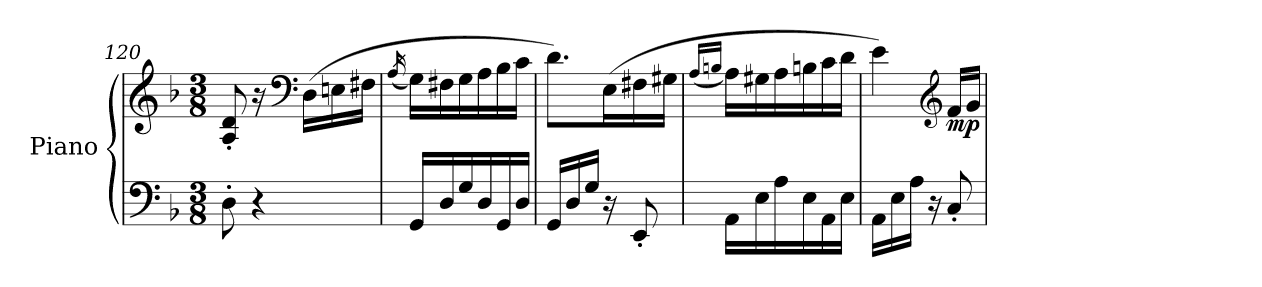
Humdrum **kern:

**kern	**kern	**dynam
*part1	*part1	*part1
*staff2	*staff1	*staff1/2
*I"Piano	*	*
*I'Pno.	*	*
*clefF4	*clefG2	*
*k[b-]	*k[b-]	*
*M3/8	*M3/8	*
=120	=120	=120
8D'\	8A/' 8d/'	.
4r	16r	.
*	*clefF4	*
.	(>16D\LL	.
.	16En\	.
.	16F#X\JJ	.
=121	=121	=121
.	(<16qA/	.
16GG/LL	16G\LL)	.
16D/	16F#X\	.
16G/	16G\	.
16D/	16A\	.
16GG/	16B-\	.
16D/JJ	16c\JJ	.
!!LO:LB:g=z
=122	=122	=122
16GG/LL	8.d\L)	.
16D/	.	.
16G/JJ	.	.
16r	(>16E\L	.
8EE'/	16F#X\	.
.	16G#X\JJ	.
=123	=123	=123
.	(<16qA/LL	.
.	16qBn/JJ	.
16AA\LL	16A\LL)	.
16E\	16G#X\	.
16A\	16A\	.
16E\	16B\	.
16AA\	16c\	.
16E\JJ	16d\JJ	.
=124	=124	=124
16AA\LL	4e\)	.
16E\	.	.
16A\JJ	.	.
16r	.	.
*	*clefG2	*
!	!	!LO:DY:b
8C'/	16f/LL	mp
.	16g/JJ	.
=	=	=
*-	*-	*-
